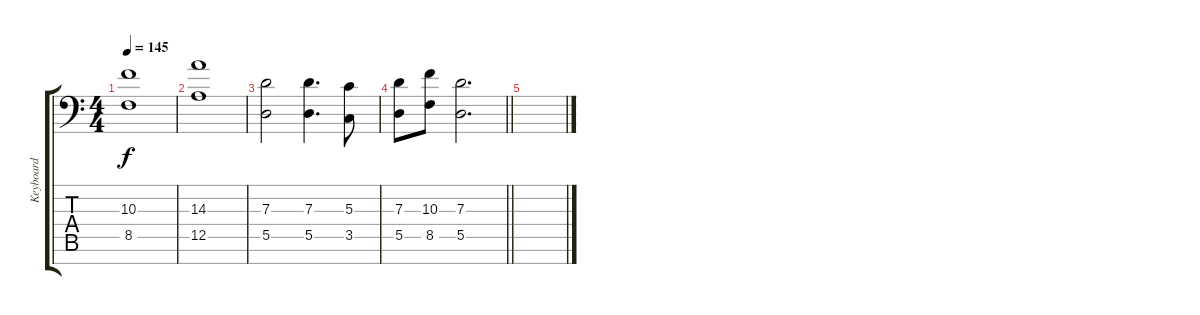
\track ("Keyboard" "Keyboard") {instrument tremolostrings}
\staff {score tabs}
\tuning (E4 B3 G3 D3 A2 E2 A1) {hide}
\ts (4 4)
\tempo 145
\clef f4
\ks c
(10.3 8.5).1{dy f} |
(14.3 12.5).1 |
(7.3 5.5).2 (7.3 5.5).4{d} (5.3 3.5).8 |
\barLineRight lightlight
(7.3 5.5).8 (10.3 8.5).8 (7.3 5.5).2{d} |
\section ("" "")
